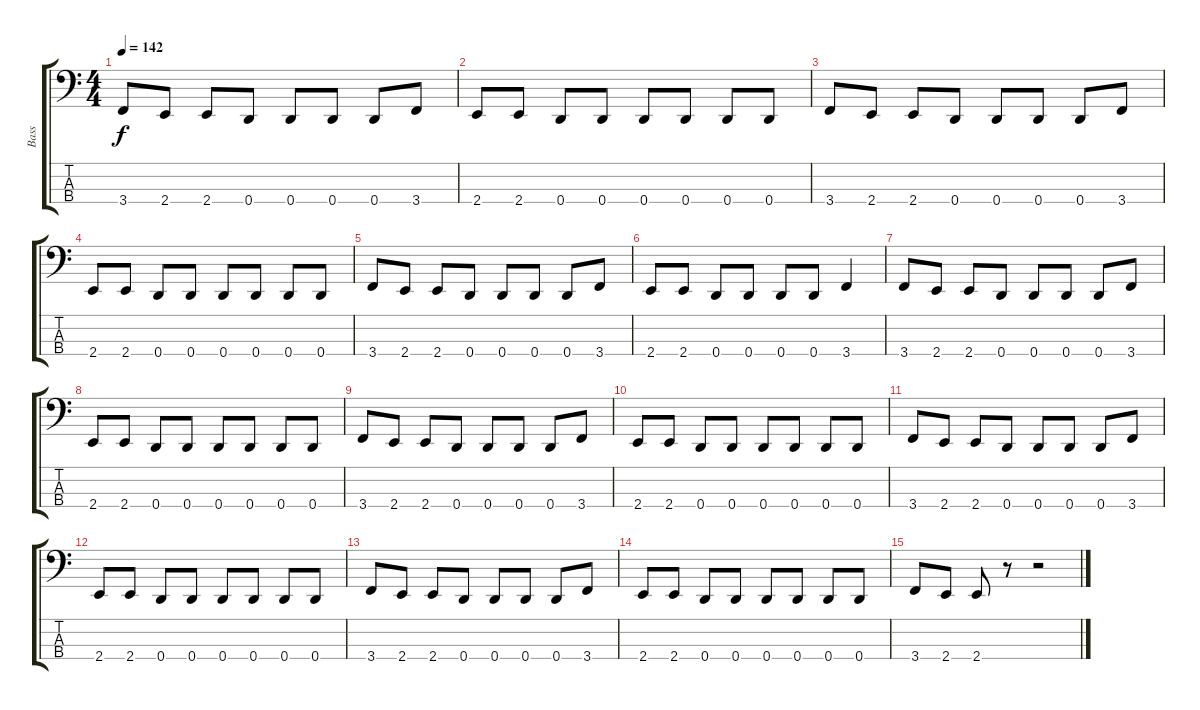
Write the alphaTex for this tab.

\track ("Bass" "Bass") {instrument electricbasspick}
\staff {score tabs}
\tuning (G2 D2 A1 D1) {hide}
\ts (4 4)
\tempo 142
\clef f4
\ks c
3.4.8{dy f} 2.4.8 2.4.8 0.4.8 0.4.8 0.4.8 0.4.8 3.4.8 |
2.4.8 2.4.8 0.4.8 0.4.8 0.4.8 0.4.8 0.4.8 0.4.8 |
3.4.8 2.4.8 2.4.8 0.4.8 0.4.8 0.4.8 0.4.8 3.4.8 |
2.4.8 2.4.8 0.4.8 0.4.8 0.4.8 0.4.8 0.4.8 0.4.8 |
3.4.8 2.4.8 2.4.8 0.4.8 0.4.8 0.4.8 0.4.8 3.4.8 |
2.4.8 2.4.8 0.4.8 0.4.8 0.4.8 0.4.8 3.4.4 |
3.4.8 2.4.8 2.4.8 0.4.8 0.4.8 0.4.8 0.4.8 3.4.8 |
2.4.8 2.4.8 0.4.8 0.4.8 0.4.8 0.4.8 0.4.8 0.4.8 |
3.4.8 2.4.8 2.4.8 0.4.8 0.4.8 0.4.8 0.4.8 3.4.8 |
2.4.8 2.4.8 0.4.8 0.4.8 0.4.8 0.4.8 0.4.8 0.4.8 |
3.4.8 2.4.8 2.4.8 0.4.8 0.4.8 0.4.8 0.4.8 3.4.8 |
2.4.8 2.4.8 0.4.8 0.4.8 0.4.8 0.4.8 0.4.8 0.4.8 |
3.4.8 2.4.8 2.4.8 0.4.8 0.4.8 0.4.8 0.4.8 3.4.8 |
2.4.8 2.4.8 0.4.8 0.4.8 0.4.8 0.4.8 0.4.8 0.4.8 |
3.4.8 2.4.8 2.4.8 r.8 r.2
